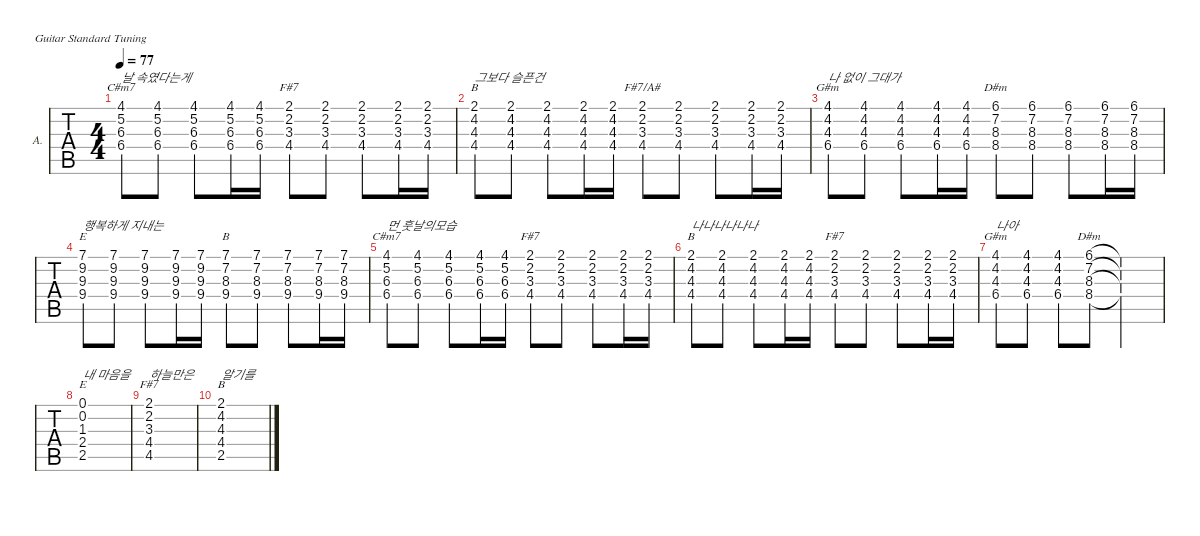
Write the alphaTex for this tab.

\defaultSystemsLayout 4
\hideDynamics
\bracketExtendMode nobrackets
\firstSystemTrackNameOrientation horizontal
\track ("Clean Guitar" "A.") {instrument electricguitarclean}
\staff {tabs}
\tuning (E4 B3 G3 D3 A2 E2)
\chord ("B" 2 4 4 4 x x) {showdiagram false showfingering false}
\chord ("E" 7 9 9 9 x x) {firstfret 7 showdiagram false showfingering false}
\chord ("C#m7" 4 5 6 6 x x) {firstfret 4 showdiagram false showfingering false}
\chord ("F#7" 2 2 3 4 4 x) {showdiagram false showfingering false barre 2}
\chord ("B" 2 4 4 4 2 x) {showdiagram false showfingering false barre 2}
\chord ("E" 0 0 1 2 2 x) {showdiagram false showfingering false}
\chord ("F#7/A#" 2 2 3 4 x x) {showdiagram false showfingering false barre 2}
\chord ("G#m" 4 4 4 6 x x) {firstfret 4 showdiagram false showfingering false barre (4 4)}
\chord ("B" 7 7 8 9 x x) {firstfret 7 showdiagram false showfingering false barre 7}
\chord ("F#7" 2 2 3 4 x x) {showdiagram false showfingering false barre 2}
\chord ("D#m" 6 7 8 8 x x) {firstfret 6 showdiagram false showfingering false}
\ts (4 4)
\tempo 77
\clef g2
\ks c
(4.1{acc #} 5.2 6.3{acc #} 6.4{acc #}).8{ch "C#m7" txt "날 속였다는게" dy mf} (4.1{acc #} 6.3{acc #} 6.4{acc #} 5.2).8 (4.1{acc #} 6.3{acc #} 6.4{acc #} 5.2).8 (4.1{acc #} 6.3{acc #} 6.4{acc #} 5.2).16 (4.1{acc #} 6.3{acc #} 6.4{acc #} 5.2).16 (2.2{acc #} 3.3{acc #} 4.4{acc #} 2.1{acc #}).8{ch "F#7"} (2.2{acc #} 3.3{acc #} 4.4{acc #} 2.1{acc #}).8 (2.2{acc #} 3.3{acc #} 4.4{acc #} 2.1{acc #}).8 (2.2{acc #} 3.3{acc #} 4.4{acc #} 2.1{acc #}).16 (2.2{acc #} 3.3{acc #} 4.4{acc #} 2.1{acc #}).16 |
(4.2{acc #} 4.3 4.4{acc #} 2.1{acc #}).8{ch "B" txt "그보다 슬픈건"} (4.2{acc #} 4.3 4.4{acc #} 2.1{acc #}).8 (4.2{acc #} 4.3 4.4{acc #} 2.1{acc #}).8 (4.2{acc #} 4.3 4.4{acc #} 2.1{acc #}).16 (4.2{acc #} 4.3 4.4{acc #} 2.1{acc #}).16 (2.2{acc #} 3.3{acc #} 4.4{acc #} 2.1{acc #}).8{ch "F#7/A#"} (2.2{acc #} 3.3{acc #} 4.4{acc #} 2.1{acc #}).8 (2.2{acc #} 3.3{acc #} 4.4{acc #} 2.1{acc #}).8 (2.2{acc #} 3.3{acc #} 4.4{acc #} 2.1{acc #}).16 (2.2{acc #} 3.3{acc #} 4.4{acc #} 2.1{acc #}).16 |
(4.2{acc #} 4.3 6.4{acc #} 4.1{acc #}).8{ch "G#m" txt "나 없이 그대가"} (4.2{acc #} 4.3 6.4{acc #} 4.1{acc #}).8 (4.2{acc #} 4.3 6.4{acc #} 4.1{acc #}).8 (4.2{acc #} 4.3 6.4{acc #} 4.1{acc #}).16 (4.2{acc #} 4.3 6.4{acc #} 4.1{acc #}).16 (6.1{acc #} 8.3{acc #} 8.4{acc #} 7.2{acc #}).8{ch "D#m"} (6.1{acc #} 8.3{acc #} 8.4{acc #} 7.2{acc #}).8 (6.1{acc #} 8.3{acc #} 8.4{acc #} 7.2{acc #}).8 (6.1{acc #} 8.3{acc #} 8.4{acc #} 7.2{acc #}).16 (6.1{acc #} 8.3{acc #} 8.4{acc #} 7.2{acc #}).16 |
(7.1 9.3 9.4 9.2{acc #}).8{ch "E" txt "행복하게 지내는"} (7.1 9.3 9.4 9.2{acc #}).8 (7.1 9.3 9.4 9.2{acc #}).8 (7.1 9.3 9.4 9.2{acc #}).16 (7.1 9.3 9.4 9.2{acc #}).16 (7.1 8.3{acc #} 9.4 7.2{acc #}).8{ch "B"} (7.1 8.3{acc #} 9.4 7.2{acc #}).8 (7.1 8.3{acc #} 9.4 7.2{acc #}).8 (7.1 8.3{acc #} 9.4 7.2{acc #}).16 (7.1 8.3{acc #} 9.4 7.2{acc #}).16 |
(4.1{acc #} 5.2 6.3{acc #} 6.4{acc #}).8{ch "C#m7" txt "먼 훗날의모습"} (4.1{acc #} 6.3{acc #} 6.4{acc #} 5.2).8 (4.1{acc #} 6.3{acc #} 6.4{acc #} 5.2).8 (4.1{acc #} 6.3{acc #} 6.4{acc #} 5.2).16 (4.1{acc #} 6.3{acc #} 6.4{acc #} 5.2).16 (2.2{acc #} 3.3{acc #} 4.4{acc #} 2.1{acc #}).8{ch "F#7"} (2.2{acc #} 3.3{acc #} 4.4{acc #} 2.1{acc #}).8 (2.2{acc #} 3.3{acc #} 4.4{acc #} 2.1{acc #}).8 (2.2{acc #} 3.3{acc #} 4.4{acc #} 2.1{acc #}).16 (2.2{acc #} 3.3{acc #} 4.4{acc #} 2.1{acc #}).16 |
(4.2{acc #} 4.3 4.4{acc #} 2.1{acc #}).8{ch "B" txt "나나나나나나"} (4.2{acc #} 4.3 4.4{acc #} 2.1{acc #}).8 (4.2{acc #} 4.3 4.4{acc #} 2.1{acc #}).8 (4.2{acc #} 4.3 4.4{acc #} 2.1{acc #}).16 (4.2{acc #} 4.3 4.4{acc #} 2.1{acc #}).16 (2.2{acc #} 3.3{acc #} 4.4{acc #} 2.1{acc #}).8{ch "F#7"} (2.2{acc #} 3.3{acc #} 4.4{acc #} 2.1{acc #}).8 (2.2{acc #} 3.3{acc #} 4.4{acc #} 2.1{acc #}).8 (2.2{acc #} 3.3{acc #} 4.4{acc #} 2.1{acc #}).16 (2.2{acc #} 3.3{acc #} 4.4{acc #} 2.1{acc #}).16 |
(4.2{acc #} 4.3 6.4{acc #} 4.1{acc #}).8{ch "G#m" txt "나아"} (4.2{acc #} 4.3 6.4{acc #} 4.1{acc #}).8 (4.2{acc #} 4.3 6.4{acc #} 4.1{acc #}).8 (7.2{acc #} 8.3{acc #} 8.4{acc #} 6.1{acc #}).8{ch "D#m"} (6.1{t acc #} 8.3{t acc #} 8.4{t acc #} 7.2{t acc #}).2 |
(2.5 2.4 1.3{acc #} 0.2 0.1).1{ch "E" txt "내 마음을"} |
(4.5{acc #} 4.4{acc #} 3.3{acc #} 2.2{acc #} 2.1{acc #}).1{ch "F#7" txt "하늘만은"} |
(2.1{acc #} 4.2{acc #} 4.3 4.4{acc #} 2.5).1{ch "B" txt "알기를"}
